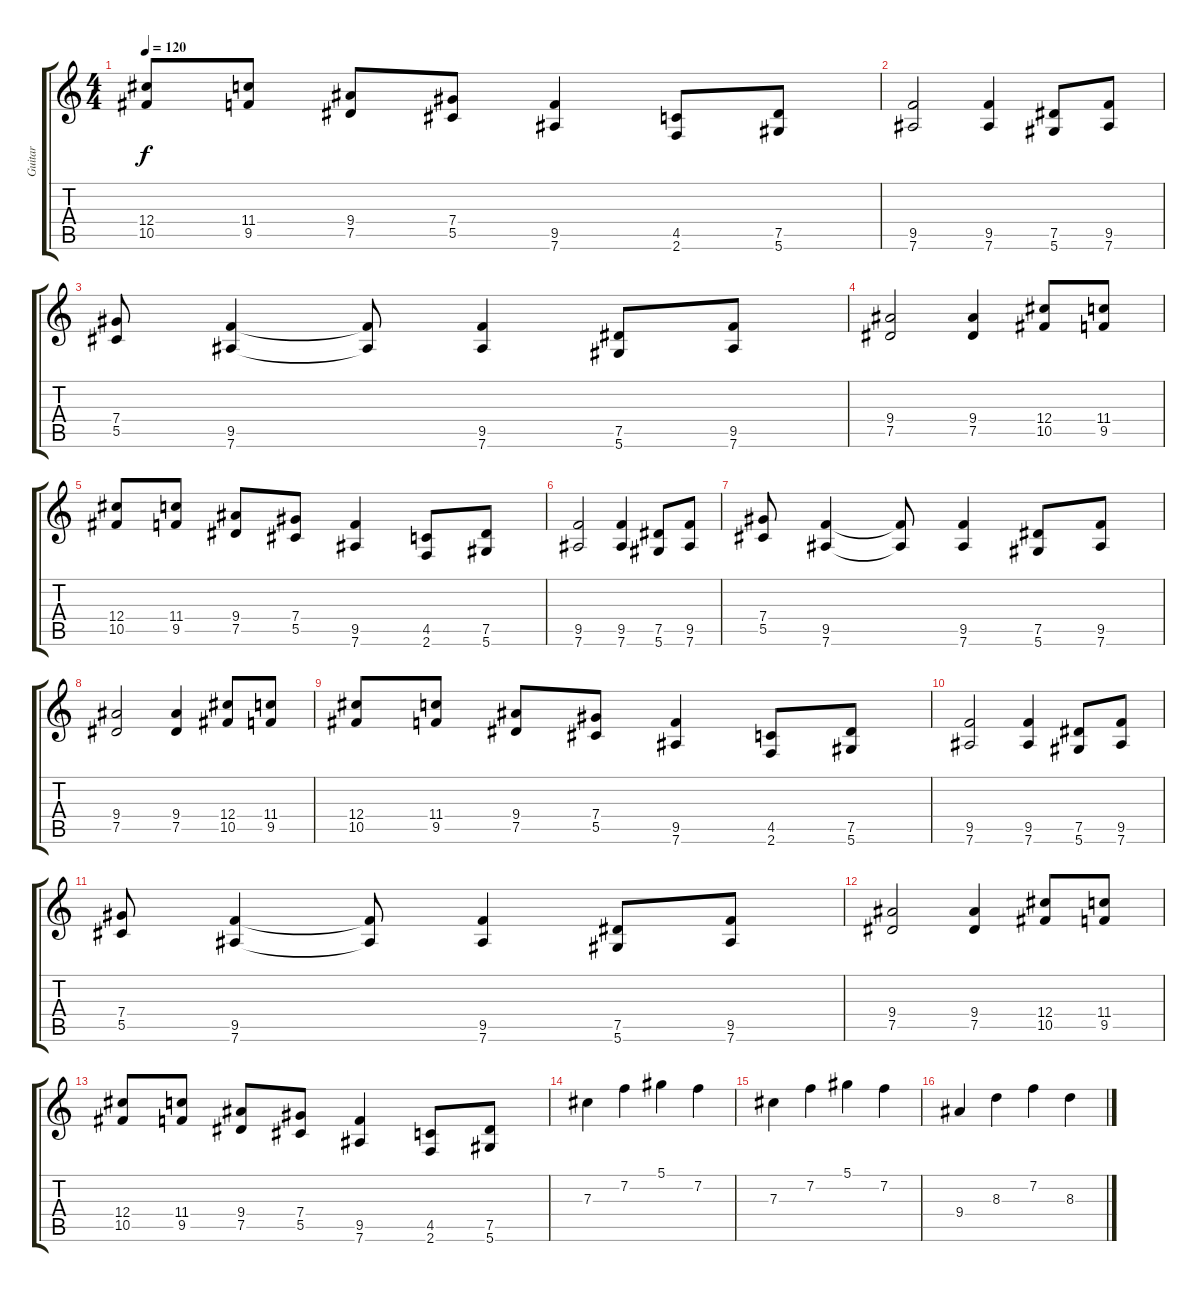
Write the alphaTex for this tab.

\track ("Guitar" "Guitar") {instrument distortionguitar}
\staff {score tabs}
\tuning (Eb4 Bb3 Gb3 Db3 Ab2 Eb2) {hide}
\ts (4 4)
\tempo 120
\clef g2
\ks c
(12.4 10.5).8{dy f} (11.4 9.5).8 (9.4 7.5).8 (7.4 5.5).8 (9.5 7.6).4 (4.5 2.6).8 (7.5 5.6).8 |
(9.5 7.6).2 (9.5 7.6).4 (7.5 5.6).8 (9.5 7.6).8 |
(7.4 5.5).8 (9.5 7.6).4 (9.5{t} 7.6{t}).8 (9.5 7.6).4 (7.5 5.6).8 (9.5 7.6).8 |
(9.4 7.5).2 (9.4 7.5).4 (12.4 10.5).8 (11.4 9.5).8 |
(12.4 10.5).8 (11.4 9.5).8 (9.4 7.5).8 (7.4 5.5).8 (9.5 7.6).4 (4.5 2.6).8 (7.5 5.6).8 |
(9.5 7.6).2 (9.5 7.6).4 (7.5 5.6).8 (9.5 7.6).8 |
(7.4 5.5).8 (9.5 7.6).4 (9.5{t} 7.6{t}).8 (9.5 7.6).4 (7.5 5.6).8 (9.5 7.6).8 |
(9.4 7.5).2 (9.4 7.5).4 (12.4 10.5).8 (11.4 9.5).8 |
(12.4 10.5).8 (11.4 9.5).8 (9.4 7.5).8 (7.4 5.5).8 (9.5 7.6).4 (4.5 2.6).8 (7.5 5.6).8 |
(9.5 7.6).2 (9.5 7.6).4 (7.5 5.6).8 (9.5 7.6).8 |
(7.4 5.5).8 (9.5 7.6).4 (9.5{t} 7.6{t}).8 (9.5 7.6).4 (7.5 5.6).8 (9.5 7.6).8 |
(9.4 7.5).2 (9.4 7.5).4 (12.4 10.5).8 (11.4 9.5).8 |
(12.4 10.5).8 (11.4 9.5).8 (9.4 7.5).8 (7.4 5.5).8 (9.5 7.6).4 (4.5 2.6).8 (7.5 5.6).8 |
7.3.4{instrument electricguitarjazz} 7.2.4 5.1.4 7.2.4 |
7.3.4 7.2.4 5.1.4 7.2.4 |
9.4.4 8.3.4 7.2.4 8.3.4
